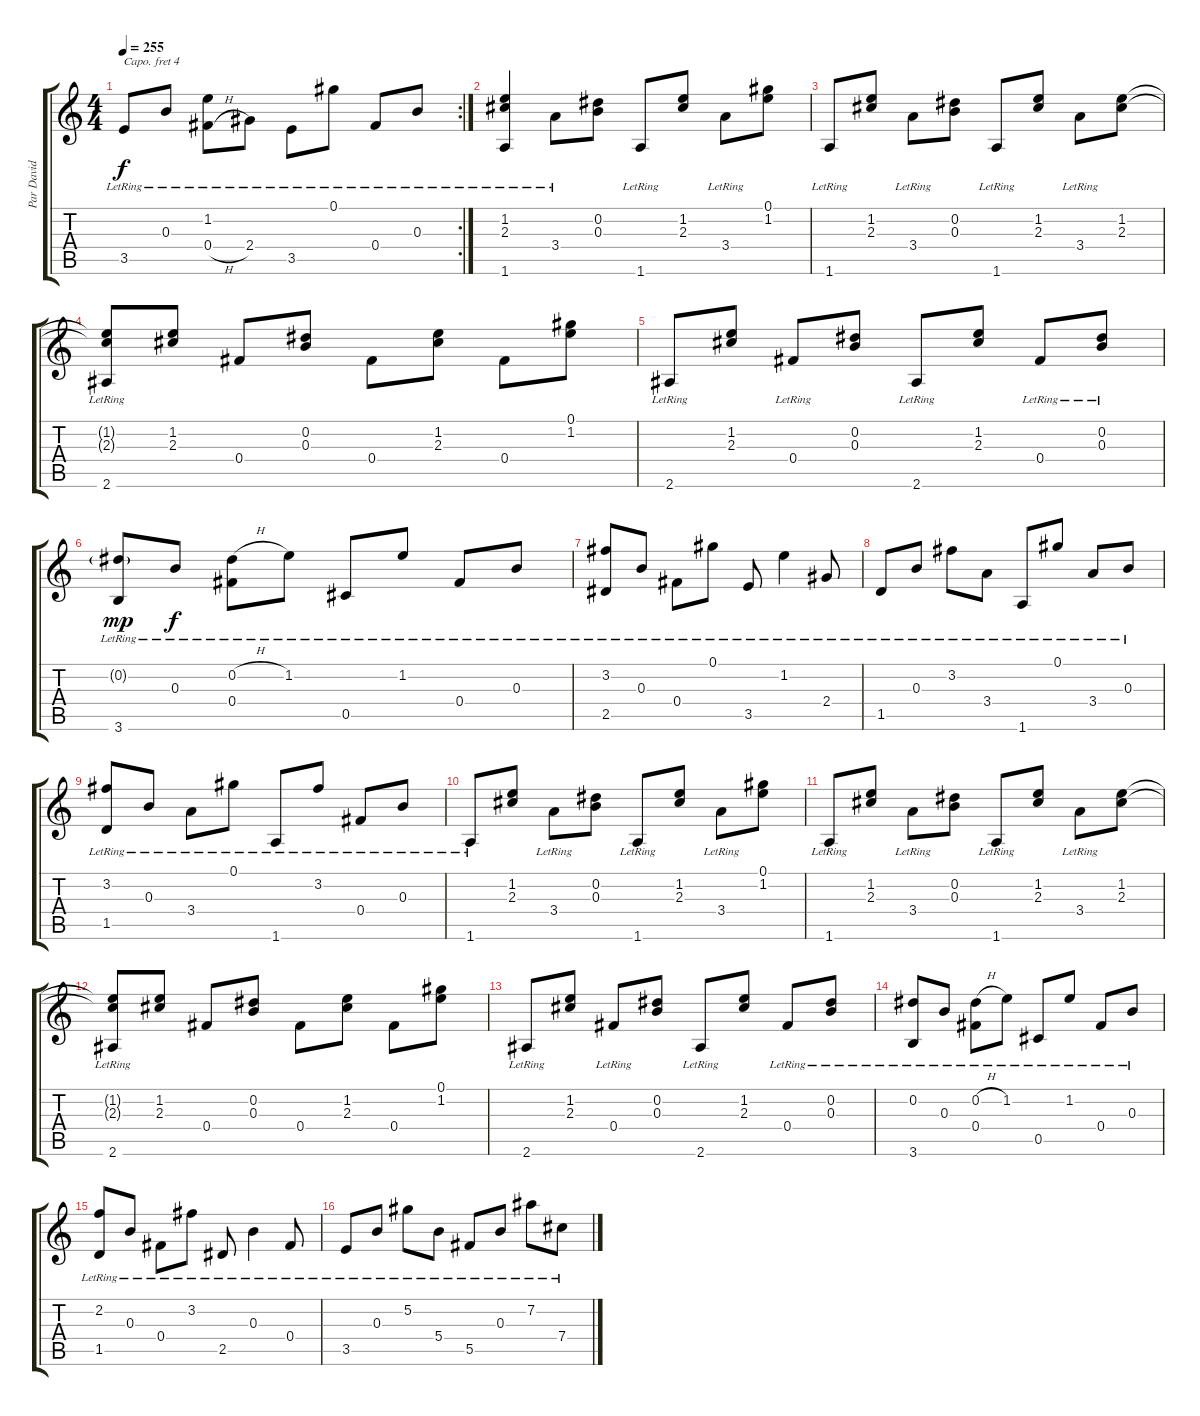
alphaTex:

\track ("Par David Cloutier" "Par David ") {instrument acousticguitarsteel}
\staff {score tabs}
\capo 4
\tuning (E4 B3 G3 D3 A2 E2) {hide}
\rc 2
\ts (4 4)
\tempo 255
\clef g2
\ks c
3.5{lr}.8{dy f} 0.3{lr}.8 (1.2{lr} 0.4{h}).8 2.4{lr}.8 3.5{lr}.8 0.1{lr}.8 0.4{lr}.8 0.3{lr}.8 |
(1.2{lr} 2.3{lr} 1.6{lr}).4 3.4{lr}.8 (0.2 0.3).8 1.6{lr}.8 (1.2 2.3).8 3.4{lr}.8 (0.1 1.2).8 |
1.6{lr}.8 (1.2 2.3).8 3.4{lr}.8 (0.2 0.3).8 1.6{lr}.8 (1.2 2.3).8 3.4{lr}.8 (1.2 2.3).8 |
(1.2{t} 2.3{t} 2.6{lr}).8 (1.2 2.3).8 0.4.8 (0.2 0.3).8 0.4.8 (1.2 2.3).8 0.4.8 (0.1 1.2).8 |
2.6{lr}.8 (1.2 2.3).8 0.4{lr}.8 (0.2 0.3).8 2.6{lr}.8 (1.2 2.3).8 0.4{lr}.8 (0.2{lr} 0.3).8 |
(0.2{g lr} 3.6{lr}).8{dy mp} 0.3{lr}.8{dy f} (0.2{h} 0.4{lr}).8 1.2{lr}.8 0.5{lr}.8 1.2{lr}.8 0.4{lr}.8 0.3{lr}.8 |
(3.2{lr} 2.5{lr}).8 0.3{lr}.8 0.4{lr}.8 0.1{lr}.8 3.5{lr}.8 1.2{lr}.4 2.4{lr}.8 |
1.5{lr}.8 0.3{lr}.8 3.2{lr}.8 3.4{lr}.8 1.6{lr}.8 0.1{lr}.8 3.4{lr}.8 0.3{lr}.8 |
(3.2{lr} 1.5{lr}).8 0.3{lr}.8 3.4{lr}.8 0.1{lr}.8 1.6{lr}.8 3.2{lr}.8 0.4{lr}.8 0.3{lr}.8 |
1.6{lr}.8 (1.2 2.3).8 3.4{lr}.8 (0.2 0.3).8 1.6{lr}.8 (1.2 2.3).8 3.4{lr}.8 (0.1 1.2).8 |
1.6{lr}.8 (1.2 2.3).8 3.4{lr}.8 (0.2 0.3).8 1.6{lr}.8 (1.2 2.3).8 3.4{lr}.8 (1.2 2.3).8 |
(1.2{t} 2.3{t} 2.6{lr}).8 (1.2 2.3).8 0.4.8 (0.2 0.3).8 0.4.8 (1.2 2.3).8 0.4.8 (0.1 1.2).8 |
2.6{lr}.8 (1.2 2.3).8 0.4{lr}.8 (0.2 0.3).8 2.6{lr}.8 (1.2 2.3).8 0.4{lr}.8 (0.2{lr} 0.3).8 |
(0.2{lr} 3.6{lr}).8 0.3{lr}.8 (0.2{h} 0.4{lr}).8 1.2{lr}.8 0.5{lr}.8 1.2{lr}.8 0.4{lr}.8 0.3{lr}.8 |
(2.2{lr} 1.5{lr}).8 0.3{lr}.8 0.4{lr}.8 3.2{lr}.8 2.5{lr}.8 0.3{lr}.4 0.4{lr}.8 |
3.5{lr}.8 0.3{lr}.8 5.2{lr}.8 5.4{lr}.8 5.5{lr}.8 0.3{lr}.8 7.2{lr}.8 7.4{lr}.8
